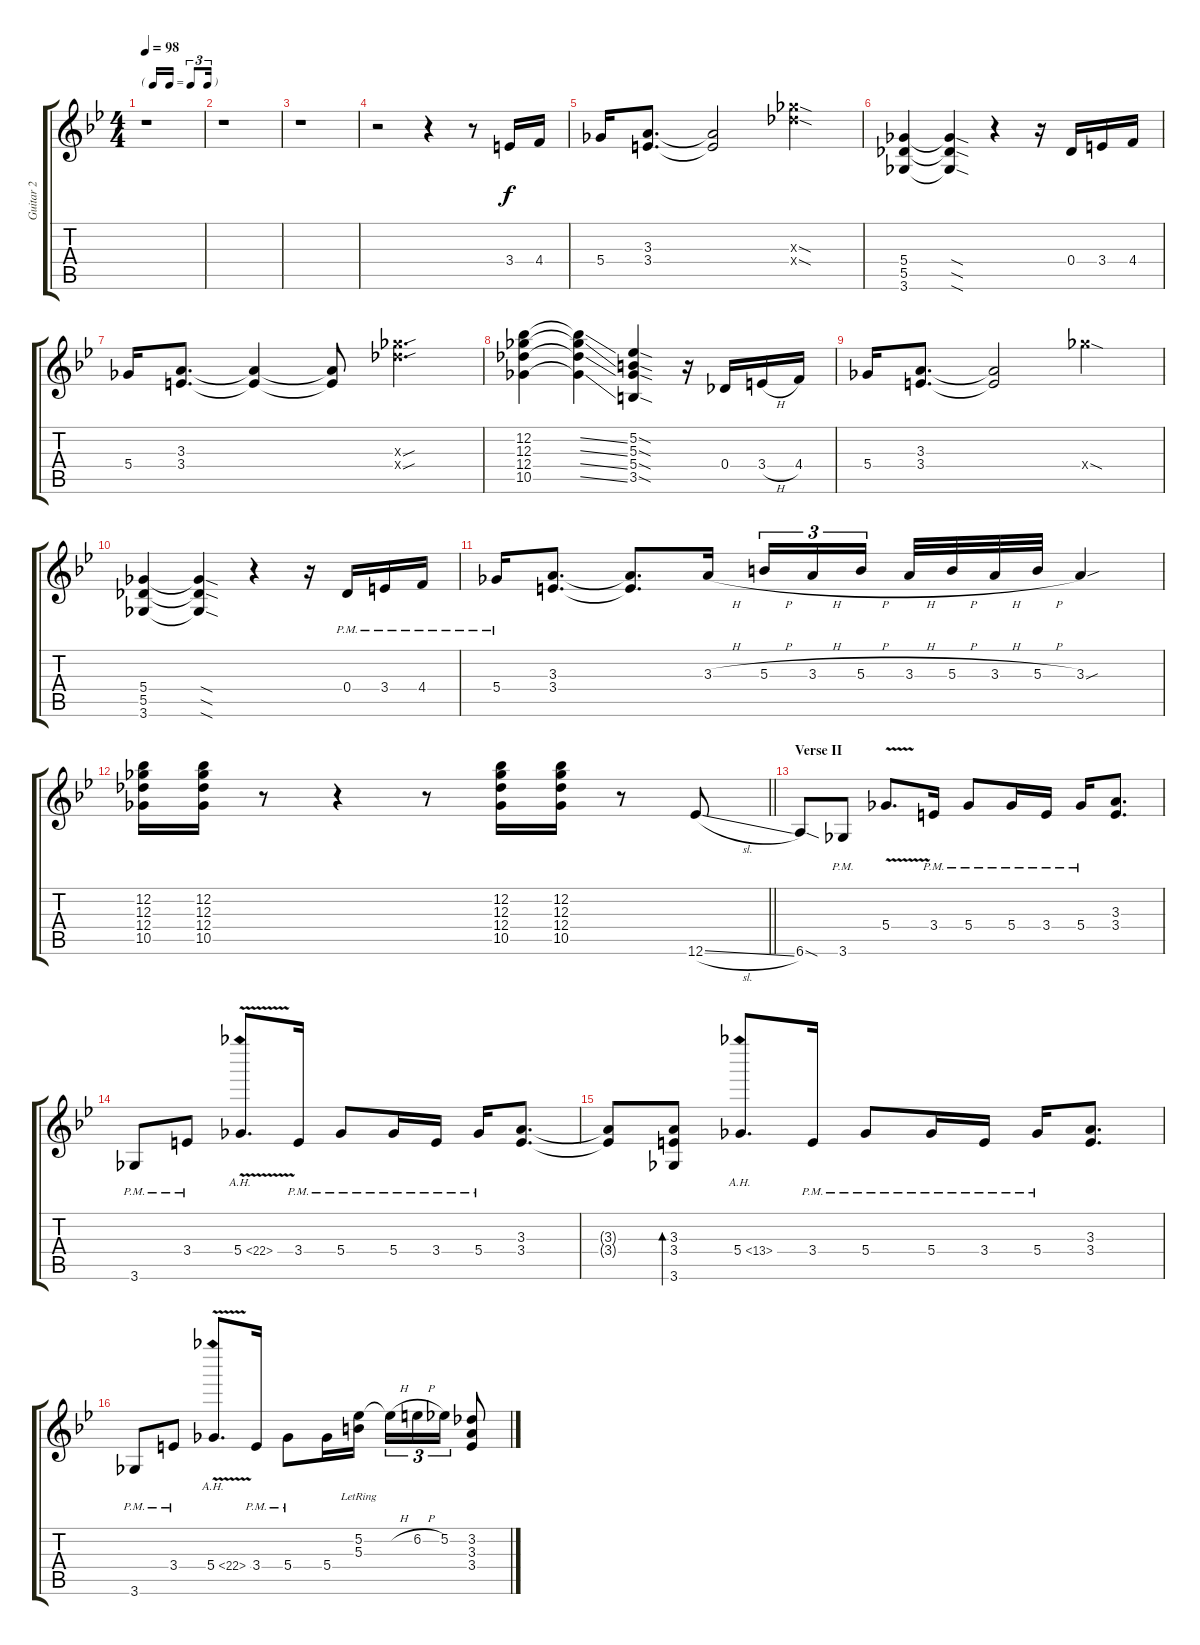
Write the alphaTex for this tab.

\track ("Guitar 2" "Guitar 2") {instrument distortionguitar}
\staff {score tabs}
\tuning (Eb4 Bb3 Gb3 Db3 Ab2 Eb2) {hide}
\ts (4 4)
\tf triplet16th
\tempo 98
\clef g2
\ks bb
r.1{dy f} |
r.1 |
r.1 |
r.2 r.4 r.8 3.4.16 4.4.16 |
5.4.16 (3.3 3.4).8{d} (3.3{t} 3.4{t}).2 (12.3{sod x} 12.4{sod x}).4 |
(5.4 5.5 3.6).4 (5.4{sod t} 5.5{sod t} 3.6{sod t}).4 r.4 r.16 0.4.16 3.4.16 4.4.16 |
5.4.16 (3.3 3.4).8{d} (3.3{t} 3.4{t}).4 (3.3{t} 3.4{t}).8 (12.3{sou x} 12.4{sou x}).4{d} |
(12.2 12.3 12.4 10.5).4 (12.2{ss t} 12.3{ss t} 12.4{ss t} 10.5{ss t}).4 (5.2{sod} 5.3{sod} 5.4{sod} 3.5{sod}).4 r.16 0.4.16 3.4{h}.16 4.4.16 |
5.4.16 (3.3 3.4).8{d} (3.3{t} 3.4{t}).2 17.4{sod x}.4 |
(5.4 5.5 3.6).4 (5.4{sod t} 5.5{sod t} 3.6{sod t}).4 r.4 r.16 0.4{pm}.16 3.4{pm}.16 4.4{pm}.16 |
5.4{pm}.16 (3.3 3.4).8{d} (3.3{t} 3.4{t}).8{d} 3.3{h}.16 5.3{h}.16{tu (3 2)} 3.3{h}.16{tu (3 2)} 5.3{h}.16{tu (3 2) beam splitsecondary} 3.3{h}.32 5.3{h}.32 3.3{h}.32 5.3{h}.32 3.3{sou}.4 |
\barLineRight lightlight
(12.2 12.3 12.4 10.5).16 (12.2 12.3 12.4 10.5).16 r.8 r.4 r.8 (12.2 12.3 12.4 10.5).16 (12.2 12.3 12.4 10.5).16 r.8 12.6{sl}.8 |
\section ("" "Verse II")
6.6{sod}.8 3.6{pm}.8 5.4{v}.8{d} 3.4{pm}.16 5.4{pm}.8 5.4{pm}.16 3.4{pm}.16 5.4{pm}.16 (3.3 3.4).8{d} |
3.6{pm}.8 3.4{pm}.8 5.4{ah 17 v}.8{d} 3.4{pm}.16 5.4{pm}.8 5.4{pm}.16 3.4{pm}.16 5.4{pm}.16 (3.3 3.4).8{d} |
(3.3{t} 3.4{t}).8 (3.3 3.4 3.6).8{bd 240} 5.4{ah 8}.8{d} 3.4{pm}.16 5.4{pm}.8 5.4{pm}.16 3.4{pm}.16 5.4{pm}.16 (3.3 3.4).8{d} |
3.6{pm}.8 3.4{pm}.8 5.4{ah 17 v}.8{d} 3.4{pm}.16 5.4{pm}.8 5.4.16 (5.2 5.3{lr}).16 5.2{h t}.16{tu (3 2)} 6.2{h}.16{tu (3 2)} 5.2.16{tu (3 2)} (3.2 3.3 3.4).8
